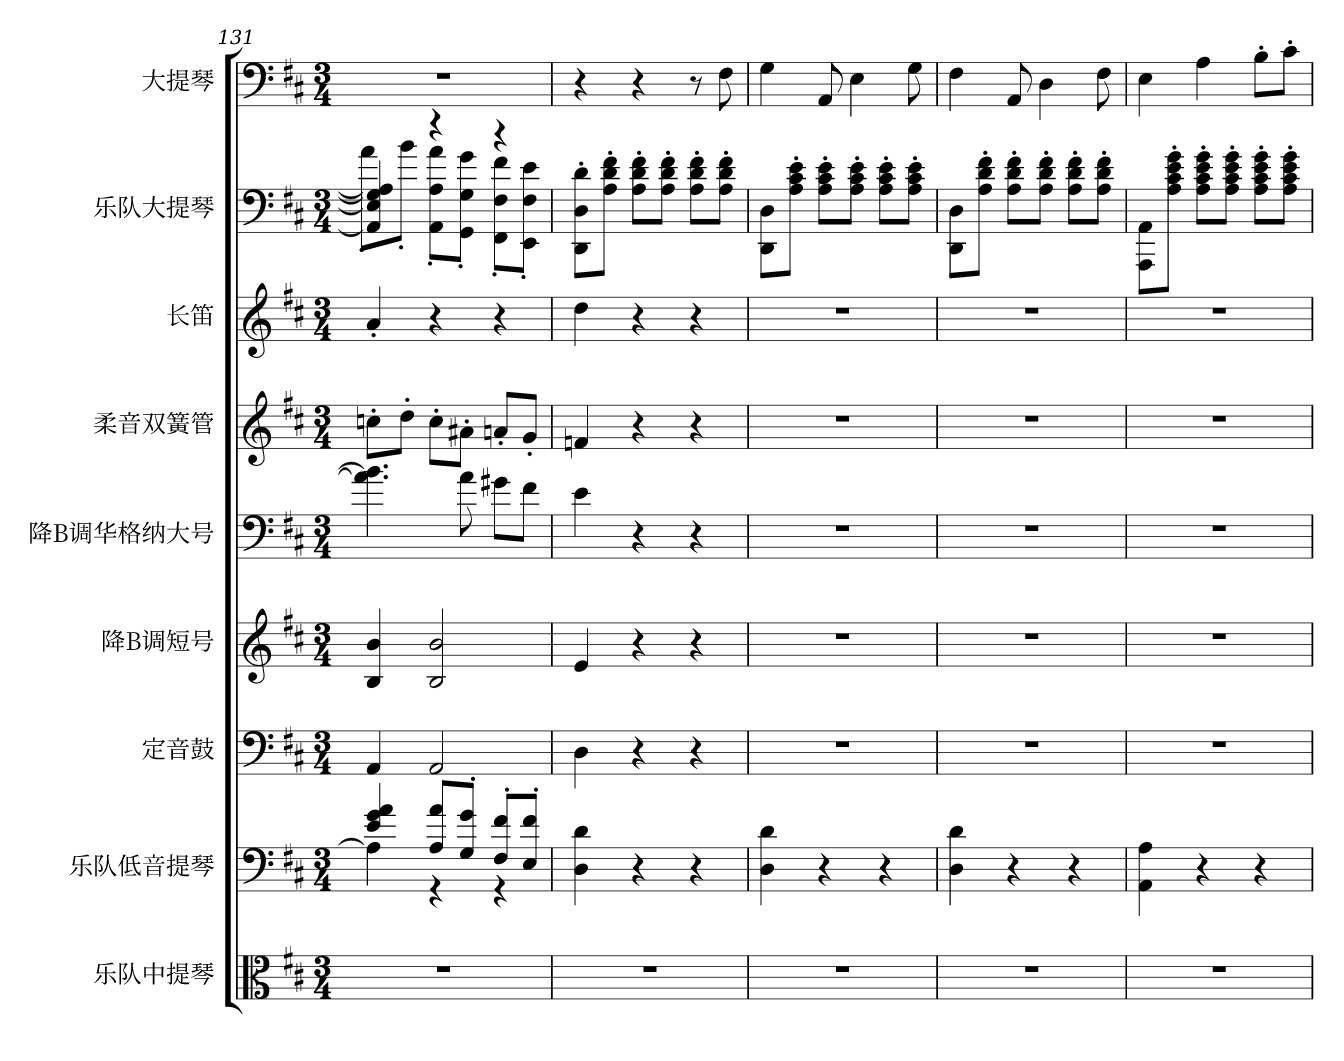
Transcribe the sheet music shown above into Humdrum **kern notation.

**kern	**kern	**kern	**kern	**kern	**kern	**kern	**kern	**kern
*part9	*part8	*part7	*part6	*part5	*part4	*part3	*part2	*part1
*staff9	*staff8	*staff7	*staff6	*staff5	*staff4	*staff3	*staff2	*staff1
*I"乐队中提琴	*I"乐队低音提琴	*I"定音鼓	*I"降B调短号	*I"降B调华格纳大号	*I"柔音双簧管	*I"长笛	*I"乐队大提琴	*I"大提琴
*clefC3	*clefF4	*clefF4	*clefG2	*clefF4	*clefG2	*clefG2	*clefF4	*clefF4
*	*ITrd7c12	*	*ITrd1c2	*ITrd1c2	*ITrd2c3	*	*	*
*k[f#c#]	*k[f#c#]	*k[f#c#]	*k[]	*k[]	*k[f#c#g#d#a#]	*k[f#c#]	*k[f#c#]	*k[f#c#]
*M3/4	*M3/4	*M3/4	*M3/4	*M3/4	*M3/4	*M3/4	*M3/4	*M3/4
=131	=131	=131	=131	=131	=131	=131	=131	=131
*	*^	*	*	*	*	*	*^	*
2.r	4E/ 4G/ 4A/	4AA\]	4AA/	4A/ 4a/	4.g\] 4.a\]	8an'\L	4a'/	4AA/] 4E/] 4G/] 4A/]	8a'\L	2.r
.	.	.	.	.	.	8b'\J	.	.	8b'\J	.
.	8AA/ 8A/L	4r	2AA/	2A/ 2a/	.	8a'\L	4r	4r	8AA\' 8A\' 8a\'L	.
.	8GG/' 8G/'J	.	.	.	8g\	8f##X'\J	.	.	8GG\' 8G\' 8g\'J	.
.	8FF#/' 8F#/'L	4r	.	.	8f#X\L	8f#X'/L	4r	4r	8FF#\' 8F#\' 8f#\'L	.
.	8EE/' 8F#/'J	.	.	.	8e\J	8e'/J	.	.	8EE\' 8F#\' 8e\'J	.
*	*v	*v	*	*	*	*	*	*v	*v	*
!!LO:PB:g=z
=132	=132	=132	=132	=132	=132	=132	=132	=132
2.r	4DD\ 4D\	4D\	4d/	4d\	4dn/	4dd\	8DD\' 8D\' 8d\'L	4r
.	.	.	.	.	.	.	8A\' 8d\' 8f#\'J	.
.	4r	4r	4r	4r	4r	4r	8A\' 8d\' 8f#\'L	4r
.	.	.	.	.	.	.	8A\' 8d\' 8f#\'J	.
.	4r	4r	4r	4r	4r	4r	8A\' 8d\' 8f#\'L	8r
.	.	.	.	.	.	.	8A\' 8d\' 8f#\'J	8F#\
=133	=133	=133	=133	=133	=133	=133	=133	=133
2.r	4DD\ 4D\	2.r	2.r	2.r	2.r	2.r	8DD\ 8D\L	4G\
.	.	.	.	.	.	.	8A\' 8c#\' 8e\'J	.
.	4r	.	.	.	.	.	8A\' 8c#\' 8e\'L	8AA/
.	.	.	.	.	.	.	8A\' 8c#\' 8e\'J	4E\
.	4r	.	.	.	.	.	8A\' 8c#\' 8e\'L	.
.	.	.	.	.	.	.	8A\' 8c#\' 8e\'J	8G\
=134	=134	=134	=134	=134	=134	=134	=134	=134
2.r	4DD\ 4D\	2.r	2.r	2.r	2.r	2.r	8DD\ 8D\L	4F#\
.	.	.	.	.	.	.	8A\' 8d\' 8f#\'J	.
.	4r	.	.	.	.	.	8A\' 8d\' 8f#\'L	8AA/
.	.	.	.	.	.	.	8A\' 8d\' 8f#\'J	4D\
.	4r	.	.	.	.	.	8A\' 8d\' 8f#\'L	.
.	.	.	.	.	.	.	8A\' 8d\' 8f#\'J	8F#\
=135	=135	=135	=135	=135	=135	=135	=135	=135
2.r	4AAA\ 4AA\	2.r	2.r	2.r	2.r	2.r	8AAA\ 8AA\L	4E\
.	.	.	.	.	.	.	8A\' 8c#\' 8e\' 8g\'J	.
.	4r	.	.	.	.	.	8A\' 8c#\' 8e\' 8g\'L	4A\
.	.	.	.	.	.	.	8A\' 8c#\' 8e\' 8g\'J	.
.	4r	.	.	.	.	.	8A\' 8c#\' 8e\' 8g\'L	8B'\L
.	.	.	.	.	.	.	8A\' 8c#\' 8e\' 8g\'J	8c#'\J
=	=	=	=	=	=	=	=	=
*-	*-	*-	*-	*-	*-	*-	*-	*-
